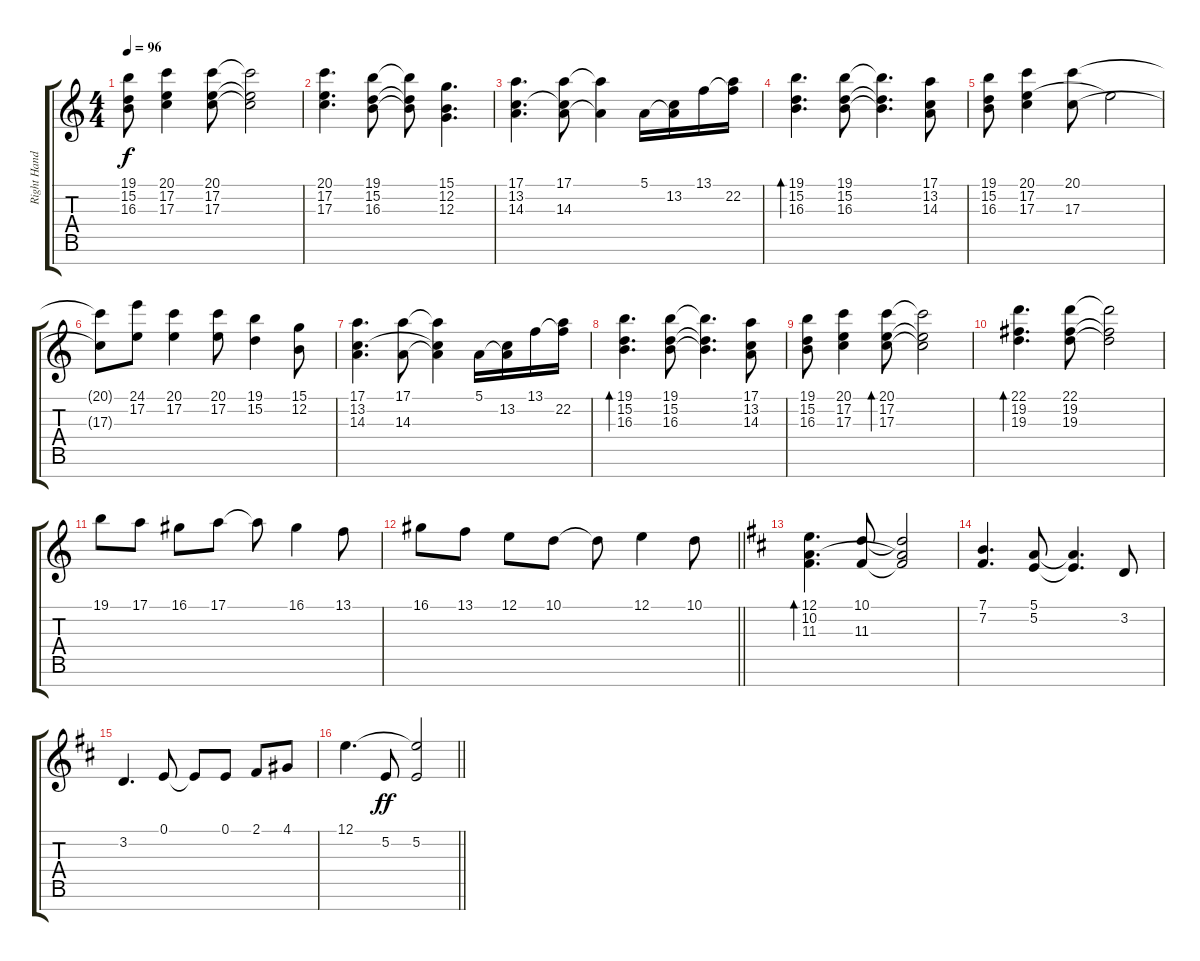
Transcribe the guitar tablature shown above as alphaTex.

\track ("Right Hand" "Right Hand") {instrument acousticgrandpiano}
\staff {score tabs}
\tuning (E4 B3 G3 D3 A2 E2 B1) {hide}
\ts (4 4)
\tempo 96
\clef g2
\ks c
(19.1 15.2 16.3).8{dy f} (20.1 17.2 17.3).4 (20.1 17.2 17.3).8 (20.1{t} 17.2{t} 17.3{t}).2 |
(20.1 17.2 17.3).4{d} (19.1 15.2 16.3).8 (19.1{t} 15.2{t} 16.3{t}).8 (15.1 12.2 12.3).4{d} |
(17.1 13.2 14.3).4{d} (17.1 13.2{t} 14.3).8 (17.1{t} 14.3{t}).4 5.1.16 (5.1{t} 13.2).16 13.1.16 (13.1{t} 22.2).16 |
(19.1 15.2 16.3).4{d bd 240} (19.1 15.2 16.3).8 (19.1{t} 15.2{t} 16.3{t}).4{d} (17.1 13.2 14.3).8 |
(19.1 15.2 16.3).8 (20.1 17.2 17.3).4 (20.1 17.3).8 17.2{t}.2 |
(20.1{t} 17.3{t}).8 (24.1 17.2).8 (20.1 17.2).4 (20.1 17.2).8 (19.1 15.2).4 (15.1 12.2).8 |
(17.1 13.2 14.3).4{d} (17.1 14.3).8 (17.1{t} 13.2{t} 14.3{t}).4 5.1.16 (5.1{t} 13.2).16 13.1.16 (13.1{t} 22.2).16 |
(19.1 15.2 16.3).4{d bd 240} (19.1 15.2 16.3).8 (19.1{t} 15.2{t} 16.3{t}).4{d} (17.1 13.2 14.3).8 |
(19.1 15.2 16.3).8 (20.1 17.2 17.3).4 (20.1 17.2 17.3).8{bd 240} (20.1{t} 17.2{t} 17.3{t}).2 |
(22.1 19.2 19.3).4{d bd 240} (22.1 19.2 19.3).8 (22.1{t} 19.2{t} 19.3{t}).2 |
19.1.8 17.1.8 16.1.8 17.1.8 17.1{t}.8 16.1.4 13.1.8 |
\barLineRight lightlight
16.1.8 13.1.8 12.1.8 10.1.8 10.1{t}.8 12.1.4 10.1.8 |
\ks d
(12.1 10.2 11.3).4{d bd 240} (10.1 11.3).8 (10.1{t} 10.2{t} 11.3{t}).2 |
(7.1 7.2).4{d} (5.1 5.2).8 (5.1{t} 5.2{t}).4{d} 3.2.8 |
3.2.4{d} 0.1.8 0.1{t}.8 0.1.8 2.1.8 4.1.8 |
\barLineRight lightlight
12.1.4{d} 5.2.8{dy ff} (12.1{t} 5.2).2
